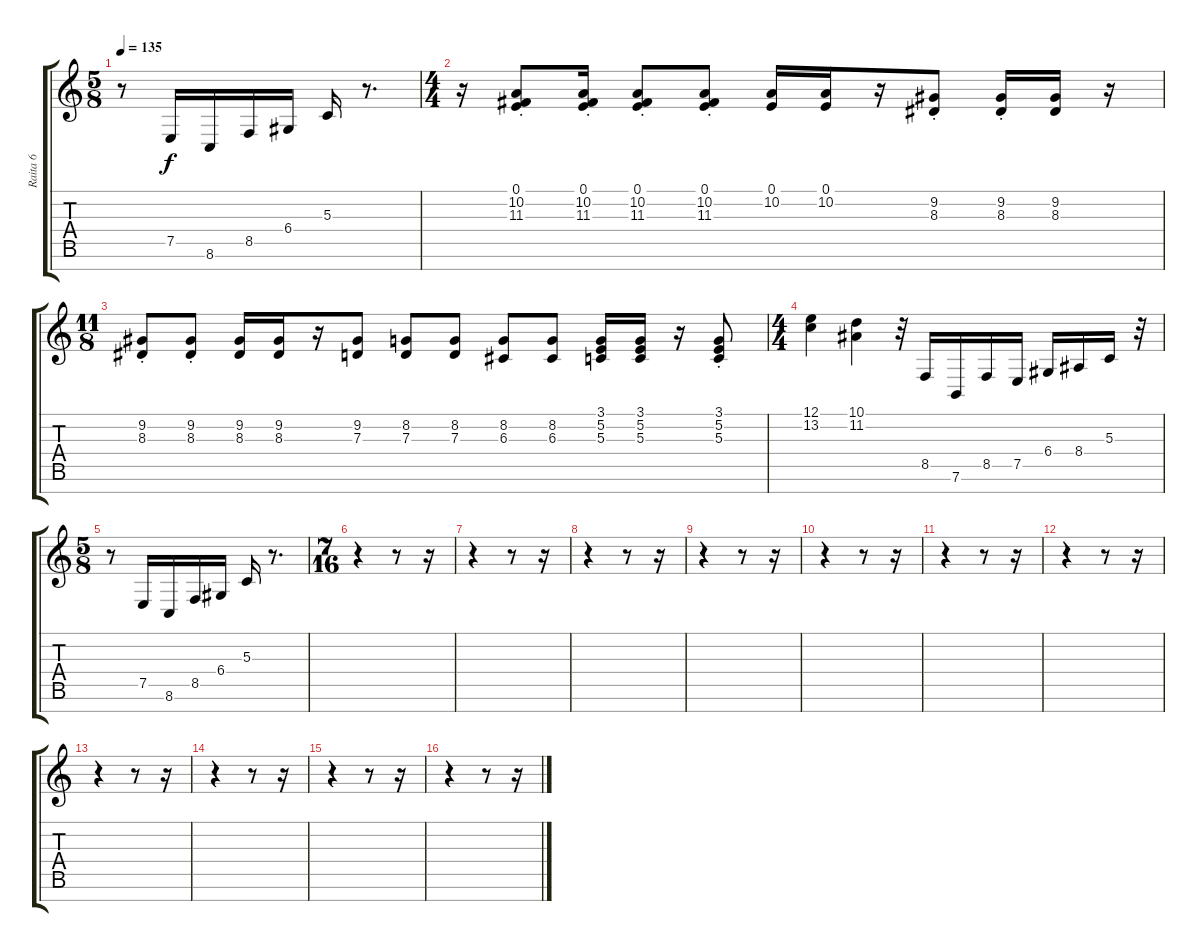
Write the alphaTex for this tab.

\track ("Raita 6" "Raita 6") {instrument synthbrass1}
\staff {score tabs}
\tuning (E4 B3 G3 D3 A2 E2 B1) {hide}
\ts (5 8)
\tempo 135
\clef g2
\ks c
r.8{dy f} 7.5.16 8.6.16 8.5.16 6.4.16 5.3.16 r.8{d} |
\ts (4 4)
r.16{volume 8} (0.1{st} 10.2{st} 11.3).8 (0.1{st} 10.2{st} 11.3{st}).16 (0.1{st} 10.2{st} 11.3{st}).8 (0.1{st} 10.2{st} 11.3{st}).8 (0.1 10.2).16 (0.1 10.2).16 r.16 (9.2{st} 8.3{st}).8 (9.2{st} 8.3{st}).16 (9.2 8.3).16 r.16 |
\ts (11 8)
(9.2{st} 8.3{st}).8 (9.2{st} 8.3{st}).8 (9.2 8.3).16 (9.2 8.3).16 r.16 (9.2 7.3).8 (8.2 7.3).8 (8.2 7.3).8 (8.2 6.3).8 (8.2 6.3).8 (3.1 5.2 5.3).16 (3.1 5.2 5.3).16 r.16 (3.1{st} 5.2{st} 5.3{st}).8 |
\ts (4 4)
(12.1 13.2).4{volume 11} (10.1 11.2).4 r.32 8.5.16 7.6.16 8.5.16 7.5.16 6.4.16 8.4.16 5.3.16 r.32 |
\ts (5 8)
r.8 7.5.16 8.6.16 8.5.16 6.4.16 5.3.16 r.8{d} |
\ts (7 16)
r.4 r.8 r.16 |
r.4 r.8 r.16 |
r.4 r.8 r.16 |
r.4 r.8 r.16 |
r.4 r.8 r.16 |
r.4 r.8 r.16 |
r.4 r.8 r.16 |
r.4 r.8 r.16 |
r.4 r.8 r.16 |
r.4 r.8 r.16 |
r.4 r.8 r.16
